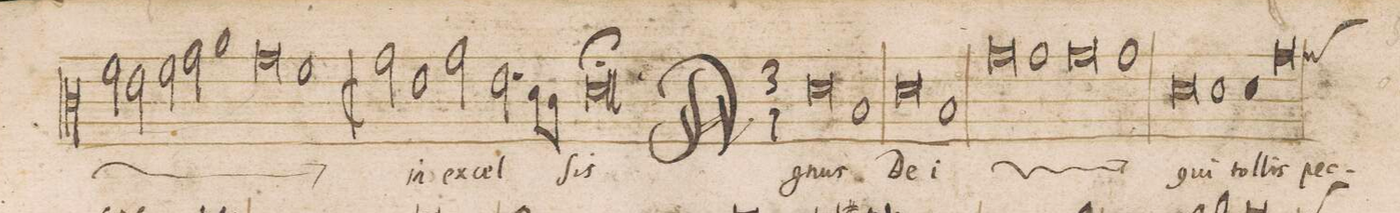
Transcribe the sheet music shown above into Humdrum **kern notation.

**kern	**text
*I"DISCANTVS	*
*clefC3	*
*k[]	*
*met(C|)	*
*M3/1	*
2f\	.
2e\	.
2f\	.
2g\	.
1a	.
=63	=63
0g	.
1f	.
=64	=64
*M2/1	*
*met(C|)	*
2g\	-ſis
*	*Xij
1e	in
2g\	ex-
=65	=65
2.e\	-cel-
8d\L	.
8c\J	.
1d;	-ſis
==	==
*-	*-
